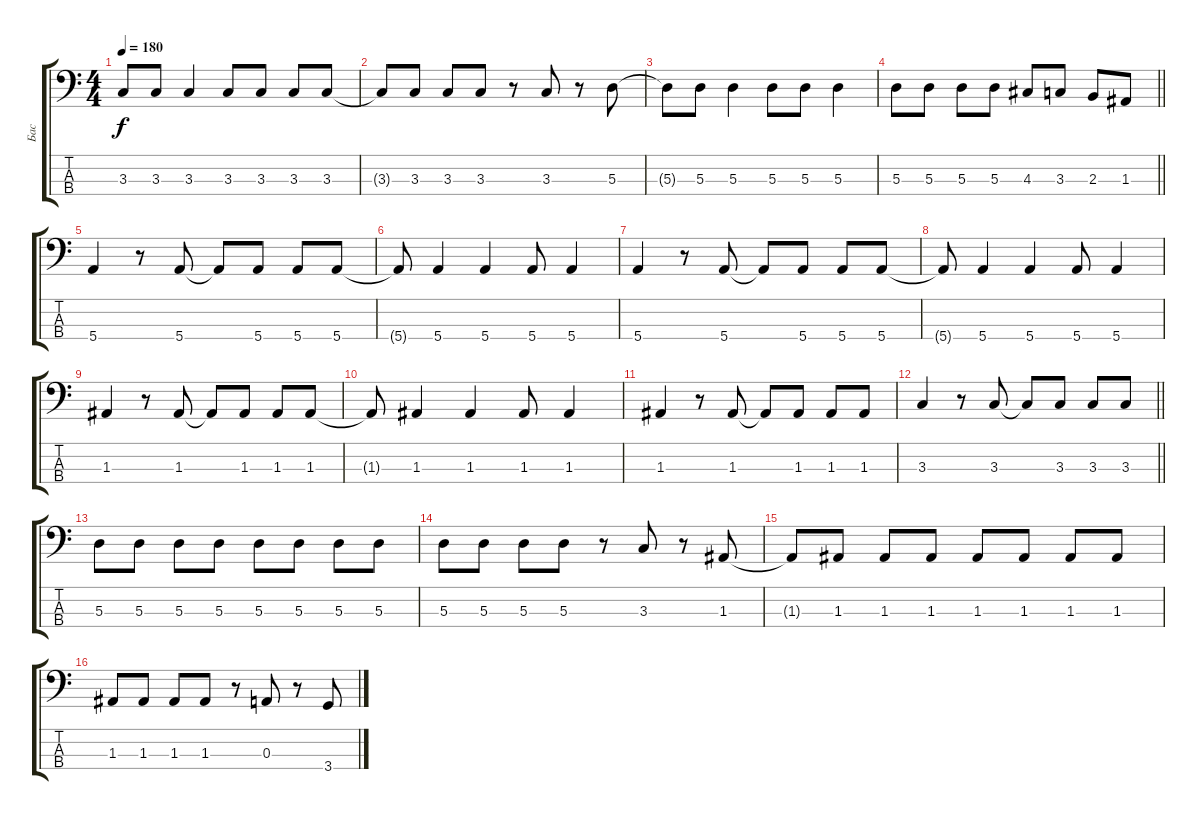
\track ("Бас" "Бас") {instrument electricbassfinger}
\staff {score tabs}
\tuning (G2 D2 A1 E1) {hide}
\ts (4 4)
\tempo 180
\clef f4
\ks c
3.3{t}.8{dy f} 3.3.8 3.3.4 3.3.8 3.3.8 3.3.8 3.3.8 |
3.3{t}.8 3.3.8 3.3.8 3.3.8 r.8 3.3.8 r.8 5.3.8 |
5.3{t}.8 5.3.8 5.3.4 5.3.8 5.3.8 5.3.4 |
\barLineRight lightlight
5.3.8 5.3.8 5.3.8 5.3.8 4.3.8 3.3.8 2.3.8 1.3.8 |
5.4.4 r.8 5.4.8 5.4{t}.8 5.4.8 5.4.8 5.4.8 |
5.4{t}.8 5.4.4 5.4.4 5.4.8 5.4.4 |
5.4.4 r.8 5.4.8 5.4{t}.8 5.4.8 5.4.8 5.4.8 |
5.4{t}.8 5.4.4 5.4.4 5.4.8 5.4.4 |
1.3.4 r.8 1.3.8 1.3{t}.8 1.3.8 1.3.8 1.3.8 |
1.3{t}.8 1.3.4 1.3.4 1.3.8 1.3.4 |
1.3.4 r.8 1.3.8 1.3{t}.8 1.3.8 1.3.8 1.3.8 |
\barLineRight lightlight
3.3.4 r.8 3.3.8 3.3{t}.8 3.3.8 3.3.8 3.3.8 |
5.3.8 5.3.8 5.3.8 5.3.8 5.3.8 5.3.8 5.3.8 5.3.8 |
5.3.8 5.3.8 5.3.8 5.3.8 r.8 3.3.8 r.8 1.3.8 |
1.3{t}.8 1.3.8 1.3.8 1.3.8 1.3.8 1.3.8 1.3.8 1.3.8 |
1.3.8 1.3.8 1.3.8 1.3.8 r.8 0.3.8 r.8 3.4.8
